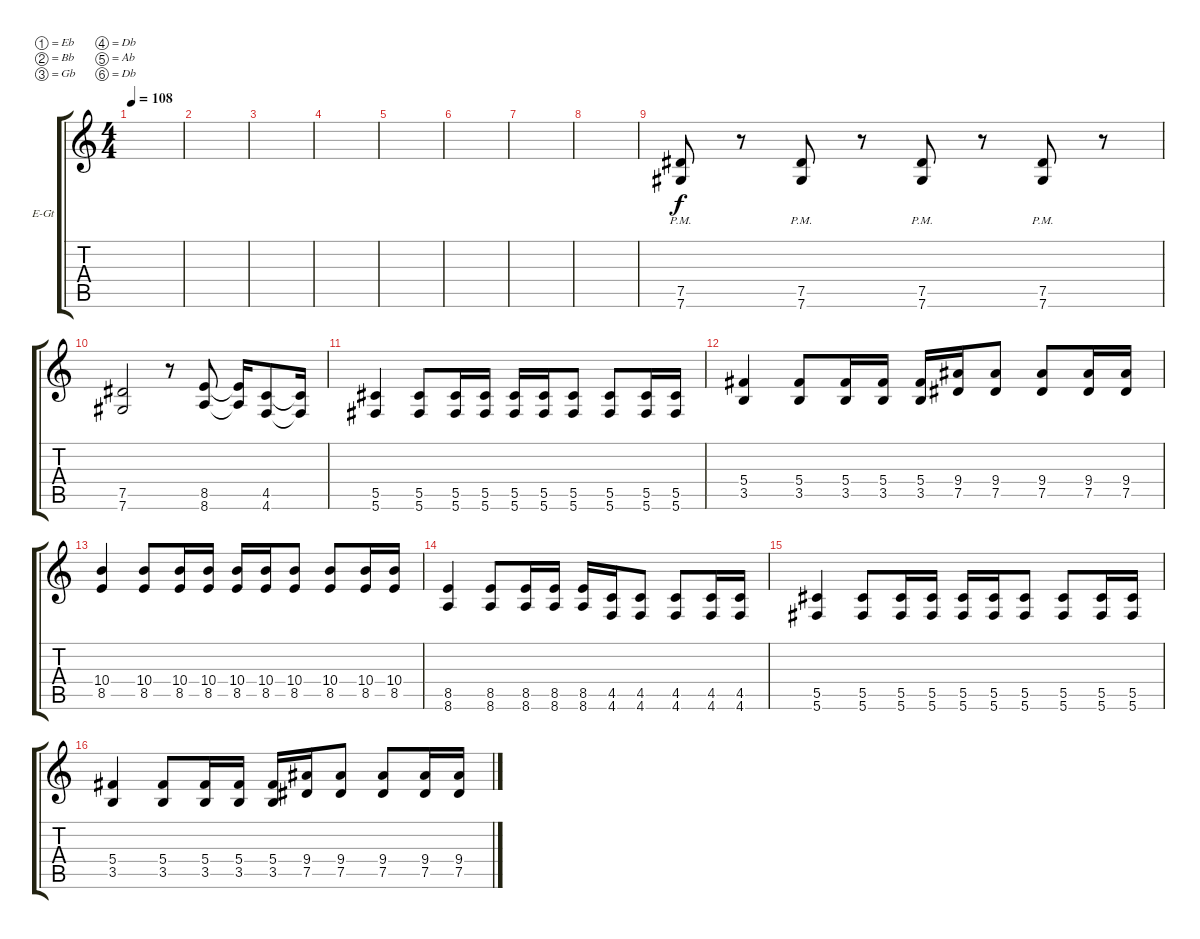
\defaultSystemsLayout 4
\bracketExtendMode groupsimilarinstruments
\firstSystemTrackNameOrientation horizontal
\otherSystemsTrackNameOrientation horizontal
\track ("Electric Guitar" "E-Gt") {instrument distortionguitar}
\staff {score tabs}
\tuning (Eb4 Bb3 Gb3 Db3 Ab2 Db2)
\ts (4 4)
\tempo 108
\clef g2
\ks c
|
|
|
|
|
|
|
|
(7.5{pm} 7.6{pm}).8 r.8 (7.5{pm} 7.6{pm}).8 r.8 (7.5{pm} 7.6{pm}).8 r.8 (7.5{pm} 7.6{pm}).8 r.8 |
(7.6 7.5).2 r.8 (8.6 8.5).8 (8.6{t} 8.5{t}).16 (4.6 4.5).8 (4.5{t} 4.6{t}).16 |
(5.6 5.5).4 (5.6 5.5).8 (5.6 5.5).16 (5.6 5.5).16 (5.6 5.5).16 (5.6 5.5).16 (5.6 5.5).8 (5.6 5.5).8 (5.6 5.5).16 (5.5 5.6).16 |
(3.5 5.4).4 (3.5 5.4).8 (3.5 5.4).16 (3.5 5.4).16 (3.5 5.4).16 (7.5 9.4).16 (7.5 9.4).8 (7.5 9.4).8 (7.5 9.4).16 (7.5 9.4).16 |
(8.5 10.4).4 (8.5 10.4).8 (8.5 10.4).16 (8.5 10.4).16 (8.5 10.4).16 (8.5 10.4).16 (8.5 10.4).8 (8.5 10.4).8 (8.5 10.4).16 (8.5 10.4).16 |
(8.6 8.5).4 (8.6 8.5).8 (8.6 8.5).16 (8.6 8.5).16 (8.6 8.5).16 (4.6 4.5).16 (4.6 4.5).8 (4.6 4.5).8 (4.6 4.5).16 (4.6 4.5).16 |
(5.6 5.5).4 (5.6 5.5).8 (5.6 5.5).16 (5.6 5.5).16 (5.6 5.5).16 (5.6 5.5).16 (5.6 5.5).8 (5.6 5.5).8 (5.6 5.5).16 (5.5 5.6).16 |
(3.5 5.4).4 (3.5 5.4).8 (3.5 5.4).16 (3.5 5.4).16 (3.5 5.4).16 (7.5 9.4).16 (7.5 9.4).8 (7.5 9.4).8 (7.5 9.4).16 (7.5 9.4).16
